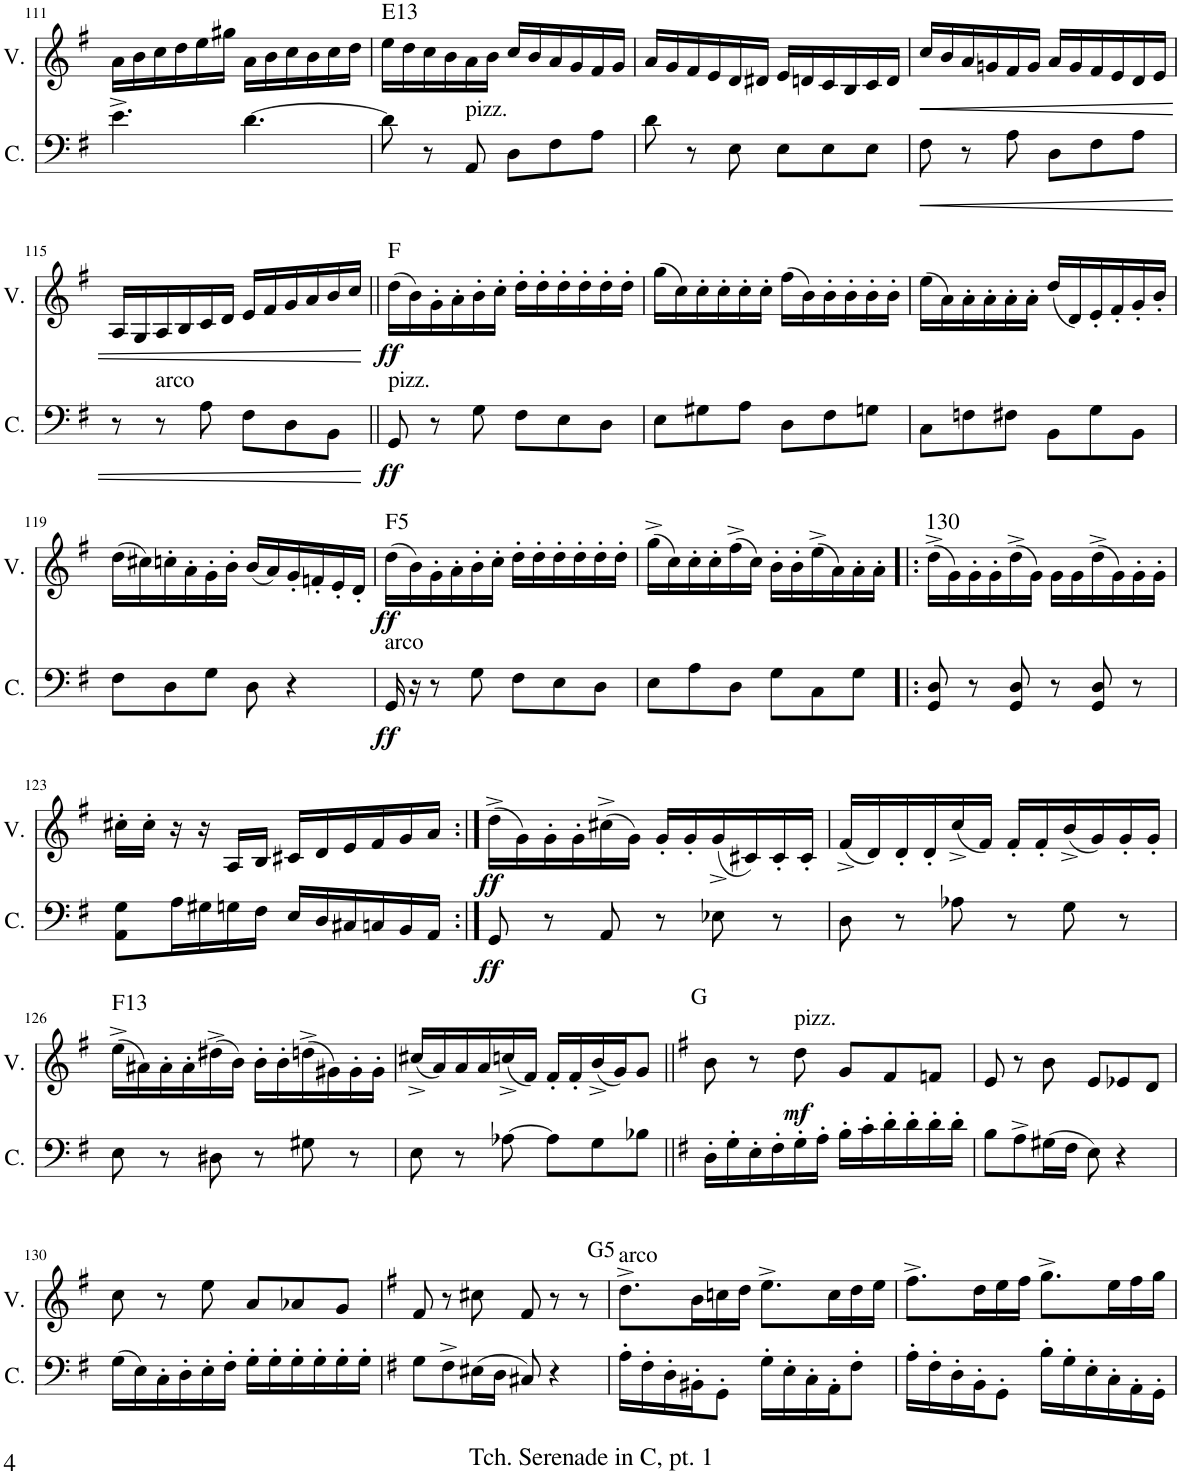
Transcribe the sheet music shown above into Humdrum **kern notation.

**kern	**dynam	**kern	**dynam
*part2	*part2	*part1	*part1
*staff2	*staff2	*staff1	*staff1
*I"Cello	*	*I"Vln.	*
*I'C.	*	*I'V.	*
!!LO:PB:g=z
*clefF4	*	*clefG2	*
*k[f#]	*	*k[f#]	*
*M6/8	*	*M6/8	*
=111	=111	=111	=111
4.e^\	.	16a\LL	.
.	.	16b\	.
.	.	16cc\	.
.	.	16dd\	.
.	.	16ee\	.
.	.	16gg#X\JJ	.
[4.d\	.	16a\LL	.
.	.	16b\	.
.	.	16cc\	.
.	.	16b\	.
.	.	16cc\	.
.	.	16dd\JJ	.
=112	=112	=112	=112
!	!	!LO:TX:a:t=E13	!
8d\]	.	16ee\LL	.
.	.	16dd\	.
8r	.	16cc\	.
.	.	16b\	.
!LO:TX:a:t=pizz.	!	!	!
8AA/	.	16a\	.
.	.	16b\JJ	.
8D\L	.	16cc/LL	.
.	.	16b/	.
8F#\	.	16a/	.
.	.	16g/	.
8A\J	.	16f#/	.
.	.	16g/JJ	.
=113	=113	=113	=113
8d\	.	16a/LL	.
.	.	16g/	.
8r	.	16f#/	.
.	.	16e/	.
8E\	.	16d/	.
.	.	16d#X/JJ	.
8E\L	.	16e/LL	.
.	.	16dn/	.
8E\	.	16c/	.
.	.	16B/	.
8E\J	.	16c/	.
.	.	16d/JJ	.
=114	=114	=114	=114
!	!LO:HP:b	!	!LO:HP:b
8F#\	<	16cc/LL	<
.	.	16b/	.
8r	.	16a/	.
.	.	16gn/	.
8A\	.	16f#/	.
.	.	16g/JJ	.
8D\L	.	16a/LL	.
.	.	16g/	.
8F#\	.	16f#/	.
.	.	16e/	.
8A\J	.	16d/	.
.	.	16e/JJ	.
!!LO:LB:g=z
=115	=115	=115	=115
8r	.	16A/LL	.
.	.	16G/	.
!LO:TX:a:t=arco	!	!	!
8r	.	16A/	.
.	.	16B/	.
8A\	.	16c/	.
.	.	16d/JJ	.
8F#\L	.	16e/LL	.
.	.	16f#/	.
8D\	.	16g/	.
.	.	16a/	.
8BB\J	.	16b/	.
.	.	16cc/JJ	.
.	[	.	[
=116||	=116||	=116||	=116||
!	!	!LO:TX:a:t=F	!
!LO:TX:a:t=pizz.	!	!	!
!	!LO:DY:b	!	!LO:DY:b
8GG/	ff	(16dd\LL	ff
.	.	16b\)	.
8r	.	16g'\	.
.	.	16a'\	.
8G\	.	16b'\	.
.	.	16cc'\JJ	.
8F#\L	.	16dd'\LL	.
.	.	16dd'\	.
8E\	.	16dd'\	.
.	.	16dd'\	.
8D\J	.	16dd'\	.
.	.	16dd'\JJ	.
=117	=117	=117	=117
8E\L	.	(16gg\LL	.
.	.	16cc\)	.
8G#X\	.	16cc'\	.
.	.	16cc'\	.
8A\J	.	16cc'\	.
.	.	16cc'\JJ	.
8D\L	.	(16ff#\LL	.
.	.	16b\)	.
8F#\	.	16b'\	.
.	.	16b'\	.
8Gn\J	.	16b'\	.
.	.	16b'\JJ	.
=118	=118	=118	=118
8C\L	.	(16ee\LL	.
.	.	16a\)	.
8Fn\	.	16a'\	.
.	.	16a'\	.
8F#X\J	.	16a'\	.
.	.	16a'\JJ	.
8BB\L	.	(16dd/LL	.
.	.	16d/)	.
8G\	.	16e'/	.
.	.	16f#'/	.
8BB\J	.	16g'/	.
.	.	16b'/JJ	.
!!LO:LB:g=z
=119	=119	=119	=119
8F#\L	.	(16dd\LL	.
.	.	16cc#X\)	.
8D\	.	16ccn'\	.
.	.	16a'\	.
8G\J	.	16g'\	.
.	.	16b'\JJ	.
8D\	.	(16b/LL	.
.	.	16a/)	.
4r	.	16g'/	.
.	.	16fn'/	.
.	.	16e'/	.
.	.	16d'/JJ	.
=120	=120	=120	=120
!	!	!LO:TX:a:t=F5	!
!LO:TX:a:t=arco	!	!	!
!	!LO:DY:b	!	!LO:DY:b
16GG/	ff	(16dd\LL	ff
16r	.	16b\)	.
8r	.	16g'\	.
.	.	16a'\	.
8G\	.	16b'\	.
.	.	16cc'\JJ	.
8F#\L	.	16dd'\LL	.
.	.	16dd'\	.
8E\	.	16dd'\	.
.	.	16dd'\	.
8D\J	.	16dd'\	.
.	.	16dd'\JJ	.
=121	=121	=121	=121
8E\L	.	(16gg^\LL	.
.	.	16cc\)	.
8A\	.	16cc'\	.
.	.	16cc'\	.
8D\J	.	(16ff#^\	.
.	.	16cc\JJ)	.
8G\L	.	16b'\LL	.
.	.	16b'\	.
8C\	.	(16ee^\	.
.	.	16a\)	.
8G\J	.	16a'\	.
.	.	16a'\JJ	.
=122!|:	=122!|:	=122!|:	=122!|:
!	!	!LO:TX:a:t=130	!
8GG/ 8D/	.	(16dd^\LL	.
.	.	16g\)	.
8r	.	16g'\	.
.	.	16g'\	.
8GG/ 8D/	.	(16dd^\	.
.	.	16g\JJ)	.
8r	.	16g\LL	.
.	.	16g\	.
8GG/ 8D/	.	(16dd^\	.
.	.	16g\)	.
8r	.	16g'\	.
.	.	16g'\JJ	.
!!LO:LB:g=z
=123	=123	=123	=123
8AA\ 8G\L	.	16cc#X'\LL	.
.	.	16cc#'\JJ	.
16A\L	.	16r	.
16G#X\	.	16r	.
16Gn\	.	16A/LL	.
16F#\JJ	.	16B/JJ	.
16E/LL	.	16c#X/LL	.
16D/	.	16d/	.
16C#X/	.	16e/	.
16Cn/	.	16f#/	.
16BB/	.	16g/	.
16AA/JJ	.	16a/JJ	.
=124:|!	=124:|!	=124:|!	=124:|!
!	!LO:DY:b	!	!LO:DY:b
8GG/	ff	(16dd^\LL	ff
.	.	16g\)	.
8r	.	16g'\	.
.	.	16g'\	.
8AA/	.	(16cc#X^\	.
.	.	16g\JJ)	.
8r	.	16g'/LL	.
.	.	16g'/	.
8E-X\	.	(16g^/	.
.	.	16c#X/)	.
8r	.	16c#'/	.
.	.	16c#'/JJ	.
=125	=125	=125	=125
8D\	.	(16f#^/LL	.
.	.	16d/)	.
8r	.	16d'/	.
.	.	16d'/	.
8A-X\	.	(16cc^/	.
.	.	16f#/JJ)	.
8r	.	16f#'/LL	.
.	.	16f#'/	.
8G\	.	(16b^/	.
.	.	16g/)	.
8r	.	16g'/	.
.	.	16g'/JJ	.
!!LO:LB:g=z
=126	=126	=126	=126
!	!	!LO:TX:a:t=F13	!
8E\	.	(16ee^\LL	.
.	.	16a#X\)	.
8r	.	16a#'\	.
.	.	16a#'\	.
8D#X\	.	(16dd#X^\	.
.	.	16b\JJ)	.
8r	.	16b'\LL	.
.	.	16b'\	.
8G#X\	.	(16ddn^\	.
.	.	16g#X\)	.
8r	.	16g#'\	.
.	.	16g#'\JJ	.
=127	=127	=127	=127
8E\	.	(16cc#X^/LL	.
.	.	16a/)	.
8r	.	16a/	.
.	.	16a/	.
[8A-X\	.	(16ccn^/	.
.	.	16f#/JJ)	.
8A-\L]	.	16f#'/LL	.
.	.	16f#'/	.
8G\	.	(16b^/	.
.	.	16g/J)	.
8B-X\J	.	8g/J	.
=128||	=128||	=128||	=128||
*k[f#]	*	*k[f#]	*
!	!	!LO:TX:a:t=G	!
16D'\LL	.	8b\	.
16G'\	.	.	.
16E'\	.	8r	.
16F#'\	.	.	.
!	!	!LO:TX:a:t=pizz.	!
!	!	!	!LO:DY:b
16G'\	.	8dd\	mf
16A'\JJ	.	.	.
16B'\LL	.	8g/L	.
16c'\	.	.	.
16d'\	.	8f#/	.
16d'\	.	.	.
16d'\	.	8fn/J	.
16d'\JJ	.	.	.
=129	=129	=129	=129
8B\L	.	8e/	.
8A^\	.	8r	.
(16G#X\L	.	8b\	.
16F#\JJ	.	.	.
8E\)	.	8e/L	.
4r	.	8e-X/	.
.	.	8d/J	.
!!LO:LB:g=z
=130	=130	=130	=130
(16G\LL	.	8cc\	.
16E\)	.	.	.
16C'\	.	8r	.
16D'\	.	.	.
16E'\	.	8ee\	.
16F#'\JJ	.	.	.
16G'\LL	.	8a/L	.
16G'\	.	.	.
16G'\	.	8a-X/	.
16G'\	.	.	.
16G'\	.	8g/J	.
16G'\JJ	.	.	.
=131	=131	=131	=131
*k[f#]	*	*k[f#]	*
8G\L	.	8f#/	.
8F#^\	.	8r	.
(16E#X\L	.	8cc#X\	.
16D\JJ	.	.	.
8C#X/)	.	8f#/	.
4r	.	8r	.
.	.	8r	.
=132	=132	=132	=132
!	!	!LO:TX:a:t=G5	!
!	!	!LO:TX:a:t=arco	!
16A'\LL	.	8.dd^\L	.
16F#'\	.	.	.
16D'\	.	.	.
16BB#X'\J	.	16b\L	.
8GG'\J	.	16ccn\	.
.	.	16dd\JJ	.
16G'\LL	.	8.ee^\L	.
16E'\	.	.	.
16C'\	.	.	.
16AA'\J	.	16cc\L	.
8F#'\J	.	16dd\	.
.	.	16ee\JJ	.
=133	=133	=133	=133
16A'\LL	.	8.ff#^\L	.
16F#'\	.	.	.
16D'\	.	.	.
16BB'\J	.	16dd\L	.
8GG'\J	.	16ee\	.
.	.	16ff#\JJ	.
16B'\LL	.	8.gg^\L	.
16G'\	.	.	.
16E'\	.	.	.
16C'\	.	16ee\L	.
16AA'\	.	16ff#\	.
16GG'\JJ	.	16gg\JJ	.
=	=	=	=
*-	*-	*-	*-
